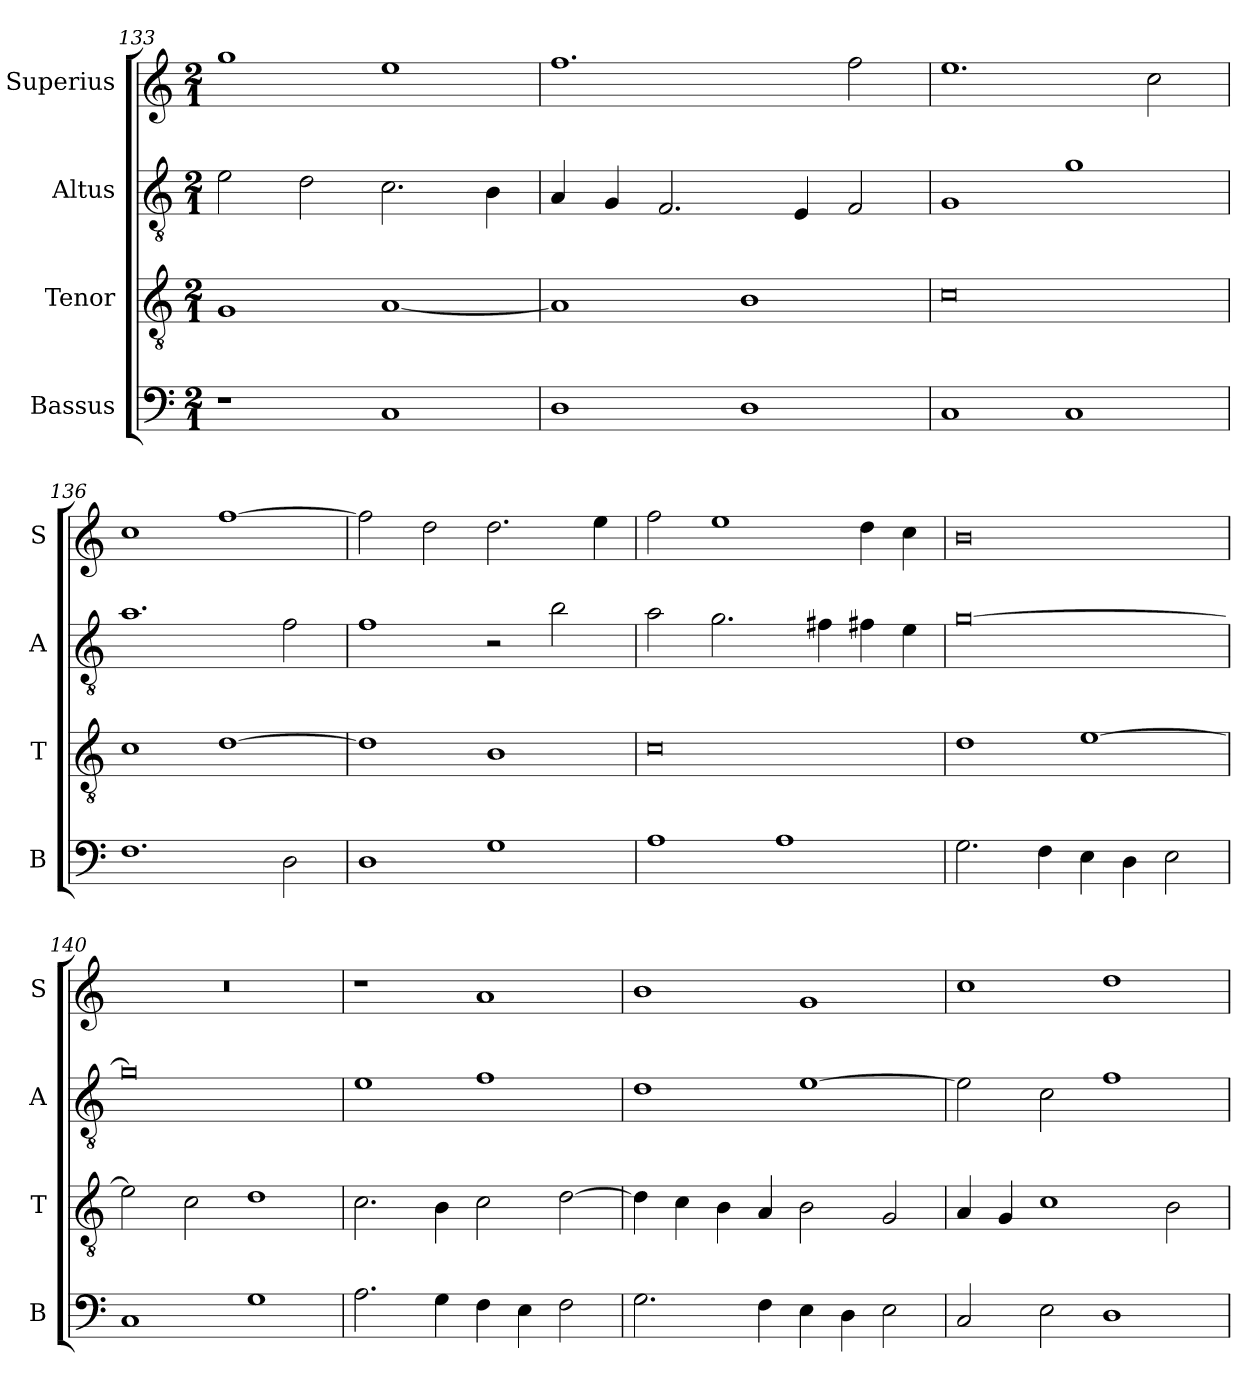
**kern	**kern	**kern	**kern
*part4	*part3	*part2	*part1
*staff4	*staff3	*staff2	*staff1
*I"Bassus	*I"Tenor	*I"Altus	*I"Superius
*I'B	*I'T	*I'A	*I'S
*clefF4	*clefGv2	*clefGv2	*clefG2
*k[]	*k[]	*k[]	*k[]
*M2/1	*M2/1	*M2/1	*M2/1
=133	=133	=133	=133
1r	1G	2e\	1gg
.	.	2d\	.
1C	[1A	2.c\	1ee
.	.	4B\	.
=134	=134	=134	=134
1D	1A]	4A/	1.ff
.	.	4G/	.
.	.	2.F/	.
1D	1B	.	.
.	.	4E/	.
.	.	2F/	2ff\
=135	=135	=135	=135
1C	0c	1G	1.ee
1C	.	1g	.
.	.	.	2cc\
=136	=136	=136	=136
1.F	1c	1.a	1cc
.	[1d	.	[1ff
2D\	.	2f\	.
=137	=137	=137	=137
1D	1d]	1f	2ff\]
.	.	.	2dd\
1G	1B	2r	2.dd\
.	.	2b\	.
.	.	.	4ee\
=138	=138	=138	=138
1A	0c	2a\	2ff\
.	.	2.g\	1ee
1A	.	.	.
.	.	4f#X\	.
.	.	4f#X\	4dd\
.	.	4e\	4cc\
=139	=139	=139	=139
2.G\	1d	[0g	0b
4F\	.	.	.
4E\	[1e	.	.
4D\	.	.	.
2E\	.	.	.
=140	=140	=140	=140
1C	2e\]	0g]	0r
.	2c\	.	.
1G	1d	.	.
=141	=141	=141	=141
2.A\	2.c\	1e	1r
4G\	4B\	.	.
4F\	2c\	1f	1a
4E\	.	.	.
2F\	[2d\	.	.
=142	=142	=142	=142
2.G\	4d\]	1d	1b
.	4c\	.	.
.	4B\	.	.
4F\	4A/	.	.
4E\	2B\	[1e	1g
4D\	.	.	.
2E\	2G/	.	.
=143	=143	=143	=143
2C/	4A/	2e\]	1cc
.	4G/	.	.
2E\	1c	2c\	.
1D	.	1f	1dd
.	2B\	.	.
=	=	=	=
*-	*-	*-	*-
